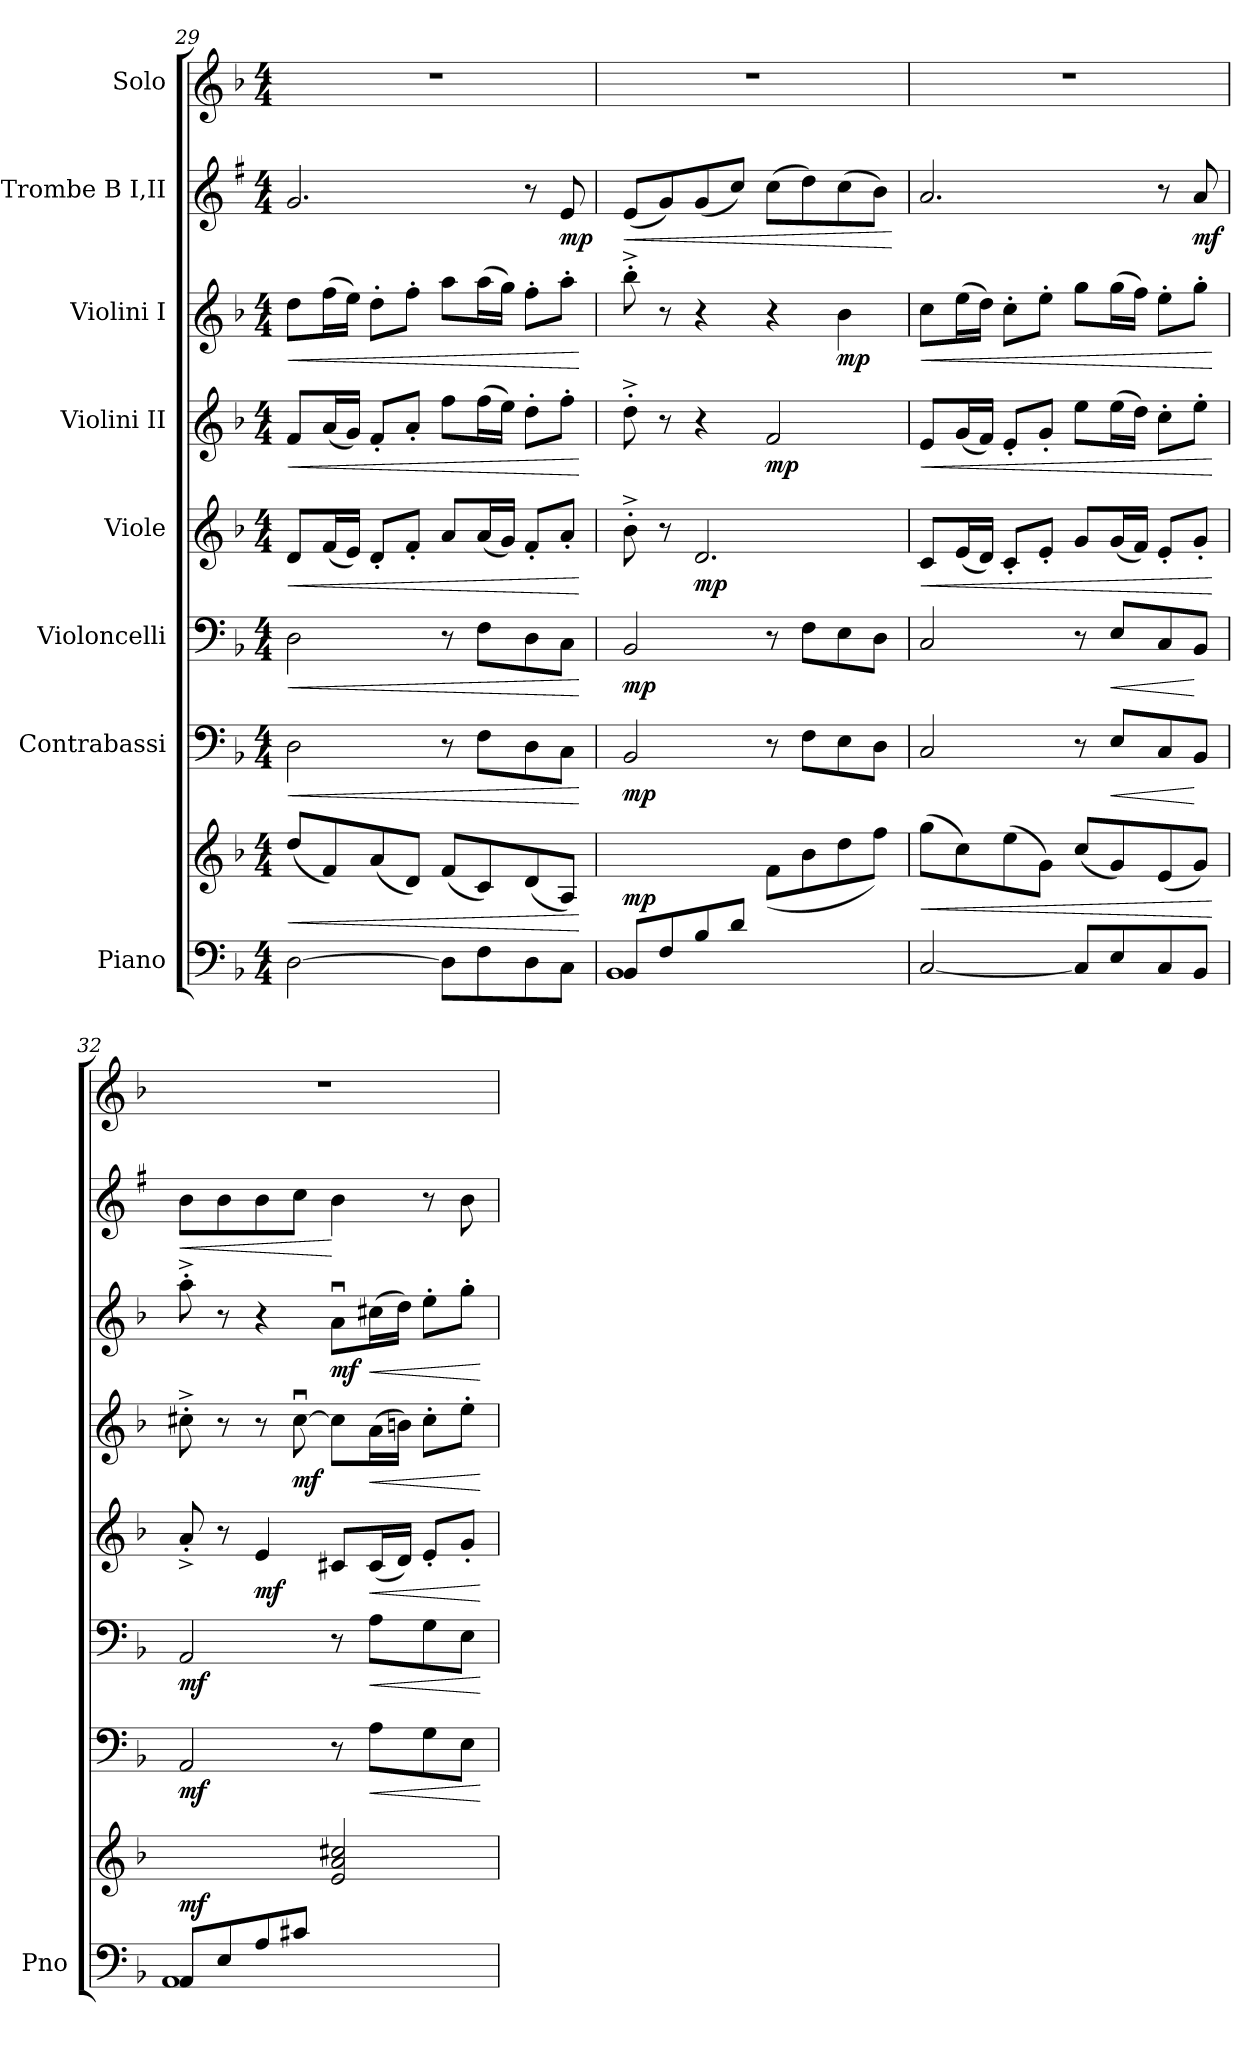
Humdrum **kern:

**kern	**kern	**dynam	**kern	**dynam	**kern	**dynam	**kern	**dynam	**kern	**dynam	**kern	**dynam	**kern	**dynam	**kern
*part8	*part8	*part8	*part7	*part7	*part6	*part6	*part5	*part5	*part4	*part4	*part3	*part3	*part2	*part2	*part1
*staff9	*staff8	*staff8/9	*staff7	*staff7	*staff6	*staff6	*staff5	*staff5	*staff4	*staff4	*staff3	*staff3	*staff2	*staff2	*staff1
*I"Piano	*	*	*I"Contrabassi	*	*I"Violoncelli	*	*I"Viole	*	*I"Violini II	*	*I"Violini I	*	*I"Trombe B I,II	*	*I"Solo
*I'Pno	*	*	*	*	*	*	*	*	*	*	*	*	*	*	*
!!LO:LB:g=z
*clefF4	*clefG2	*	*clefF4	*	*clefF4	*	*clefG2	*	*clefG2	*	*clefG2	*	*clefG2	*	*clefG2
*	*	*	*ITrd7c12	*	*	*	*	*	*	*	*	*	*ITrd1c2	*	*
*k[b-]	*k[b-]	*	*k[b-]	*	*k[b-]	*	*k[b-]	*	*k[b-]	*	*k[b-]	*	*k[b-]	*	*k[b-]
*F:	*F:	*	*F:	*	*F:	*	*F:	*	*F:	*	*F:	*	*F:	*	*F:
*M4/4	*M4/4	*	*M4/4	*	*M4/4	*	*M4/4	*	*M4/4	*	*M4/4	*	*M4/4	*	*M4/4
=29	=29	=29	=29	=29	=29	=29	=29	=29	=29	=29	=29	=29	=29	=29	=29
!	!	!LO:HP:b	!	!LO:HP:b	!	!LO:HP:b	!	!LO:HP:b	!	!LO:HP:b	!	!LO:HP:b	!	!	!
[2D\	(<8dd/L	<	2DD\	<	2D\	<	8d/L	<	8f/L	<	8dd\L	<	2.f/	.	1r
.	8f/)	.	.	.	.	.	(<16f/L	.	(<16a/L	.	(>16ff\L	.	.	.	.
.	.	.	.	.	.	.	16e/JJ)	.	16g/JJ)	.	16ee\JJ)	.	.	.	.
.	(<8a/	.	.	.	.	.	8d'</L	.	8f'</L	.	8dd'>\L	.	.	.	.
.	8d/J)	.	.	.	.	.	8f'</J	.	8a'</J	.	8ff'>\J	.	.	.	.
8D\L]	(<8f/L	.	8r	.	8r	.	8a/L	.	8ff\L	.	8aa\L	.	.	.	.
8F\	8c/)	.	8FF\L	.	8F\L	.	(<16a/L	.	(>16ff\L	.	(>16aa\L	.	.	.	.
.	.	.	.	.	.	.	16g/JJ)	.	16ee\JJ)	.	16gg\JJ)	.	.	.	.
8D\	(<8d/	.	8DD\	.	8D\	.	8f'</L	.	8dd'>\L	.	8ff'>\L	.	8r	.	.
!	!	!	!	!	!	!	!	!	!	!	!	!	!	!LO:DY:b	!
8C\J	8A/J)	.	8CC\J	.	8C\J	.	8a'</J	.	8ff'>\J	.	8aa'>\J	.	8d/	mp	.
.	.	[	.	[	.	[	.	[	.	[	.	[	.	.	.
=30	=30	=30	=30	=30	=30	=30	=30	=30	=30	=30	=30	=30	=30	=30	=30
*^	*^	*	*	*	*	*	*	*	*	*	*	*	*	*	*
!	!	!	!	!LO:DY:a=2	!	!LO:DY:b	!	!LO:DY:b	!	!	!	!	!	!	!	!LO:HP:b	!
8BB-/L	1BB-	1ryy	2ryy	mp	2BBB-/	mp	2BB-/	mp	8b-^>'>\	.	8dd^>'>\	.	8bb-^>'>\	.	(<8d/L	<	1r
8F/	.	.	.	.	.	.	.	.	8r	.	8r	.	8r	.	8f/)	.	.
!	!	!	!	!	!	!	!	!	!	!LO:DY:b	!	!	!	!	!	!	!
8B-/	.	.	.	.	.	.	.	.	2.d/	mp	4r	.	4r	.	(<8f/	.	.
8d/J	.	.	.	.	.	.	.	.	.	.	.	.	.	.	8b-/J)	.	.
!	!	!	!	!	!	!	!	!	!	!	!	!LO:DY:b	!	!	!	!	!
2ryy	.	.	(>8f\L	.	8r	.	8r	.	.	.	2f/	mp	4r	.	(>8b-\L	.	.
.	.	.	8b-\	.	8FF\L	.	8F\L	.	.	.	.	.	.	.	8cc\)	.	.
!	!	!	!	!	!	!	!	!	!	!	!	!	!	!LO:DY:b	!	!	!
.	.	.	8dd\	.	8EE\	.	8E\	.	.	.	.	.	4b-\	mp	(>8b-\	.	.
.	.	.	8ff\J)	.	8DD\J	.	8D\J	.	.	.	.	.	.	.	8a\J)	.	.
*v	*v	*	*	*	*	*	*	*	*	*	*	*	*	*	*	*	*
*	*v	*v	*	*	*	*	*	*	*	*	*	*	*	*	*	*
.	.	.	.	.	.	.	.	.	.	.	.	.	.	[	.
=31	=31	=31	=31	=31	=31	=31	=31	=31	=31	=31	=31	=31	=31	=31	=31
!	!	!LO:HP:b	!	!	!	!	!	!LO:HP:b	!	!LO:HP:b	!	!LO:HP:b	!	!	!
[2C/	(>8gg\L	<	2CC/	.	2C/	.	8c/L	<	8e/L	<	8cc\L	<	2.g/	.	1r
.	8cc\)	.	.	.	.	.	(<16e/L	.	(<16g/L	.	(>16ee\L	.	.	.	.
.	.	.	.	.	.	.	16d/JJ)	.	16f/JJ)	.	16dd\JJ)	.	.	.	.
.	(>8ee\	.	.	.	.	.	8c'</L	.	8e'</L	.	8cc'>\L	.	.	.	.
.	8g\J)	.	.	.	.	.	8e'</J	.	8g'</J	.	8ee'>\J	.	.	.	.
8C/L]	(<8cc/L	.	8r	.	8r	.	8g/L	.	8ee\L	.	8gg\L	.	.	.	.
!	!	!	!	!LO:HP:b	!	!LO:HP:b	!	!	!	!	!	!	!	!	!
8E/	8g/)	.	8EE/L	<	8E/L	<	(<16g/L	.	(>16ee\L	.	(>16gg\L	.	.	.	.
.	.	.	.	.	.	.	16f/JJ)	.	16dd\JJ)	.	16ff\JJ)	.	.	.	.
8C/	(<8e/	.	8CC/	.	8C/	.	8e'</L	.	8cc'>\L	.	8ee'>\L	.	8r	.	.
!	!	!	!	!	!	!	!	!	!	!	!	!	!	!LO:DY:b	!
8BB-/J	8g/J)	.	8BBB-/J	[	8BB-/J	[	8g'</J	.	8ee'>\J	.	8gg'>\J	.	8g/	mf	.
.	.	[	.	.	.	.	.	[	.	[	.	[	.	.	.
=32	=32	=32	=32	=32	=32	=32	=32	=32	=32	=32	=32	=32	=32	=32	=32
*^	*^	*	*	*	*	*	*	*	*	*	*	*	*	*	*
!	!	!	!	!LO:DY:a=2	!	!LO:DY:b	!	!LO:DY:b	!	!	!	!	!	!	!	!LO:HP:b	!
8AA/L	1AA	1ryy	2ryy	mf	2AAA/	mf	2AA/	mf	8a^<'</	.	8cc#X^>'>\	.	8aa^>'>\	.	8a\L	<	1r
8E/	.	.	.	.	.	.	.	.	8r	.	8r	.	8r	.	8a\	.	.
!	!	!	!	!	!	!	!	!	!	!LO:DY:b	!	!	!	!	!	!	!
8A/	.	.	.	.	.	.	.	.	4e/	mf	8r	.	4r	.	8a\	.	.
!	!	!	!	!	!	!	!	!	!	!	!	!LO:DY:b	!	!	!	!	!
8c#X/J	.	.	.	.	.	.	.	.	.	.	[8cc#u>\	mf	.	.	8b-\J	.	.
!	!	!	!	!	!	!	!	!	!	!	!	!	!	!LO:DY:b	!	!	!
2ryy	.	.	2e/ 2a/ 2cc#X/	.	8r	.	8r	.	8c#X/L	.	8cc#\L]	.	8au>\L	mf	4a\	[	.
!	!	!	!	!	!	!LO:HP:b	!	!LO:HP:b	!	!LO:HP:b	!	!LO:HP:b	!	!LO:HP:b	!	!	!
.	.	.	.	.	8AA\L	<	8A\L	<	(<16c#/L	<	(>16a\L	<	(>16cc#X\L	<	.	.	.
.	.	.	.	.	.	.	.	.	16d/JJ)	.	16bn\JJ)	.	16dd\JJ)	.	.	.	.
.	.	.	.	.	8GG\	.	8G\	.	8e'</L	.	8cc#'>\L	.	8ee'>\L	.	8r	.	.
.	.	.	.	.	8EE\J	.	8E\J	.	8g'</J	.	8ee'>\J	.	8gg'>\J	.	8a\	.	.
*v	*v	*	*	*	*	*	*	*	*	*	*	*	*	*	*	*	*
*	*v	*v	*	*	*	*	*	*	*	*	*	*	*	*	*	*
.	.	.	.	[	.	[	.	[	.	[	.	[	.	.	.
=	=	=	=	=	=	=	=	=	=	=	=	=	=	=	=
*-	*-	*-	*-	*-	*-	*-	*-	*-	*-	*-	*-	*-	*-	*-	*-
